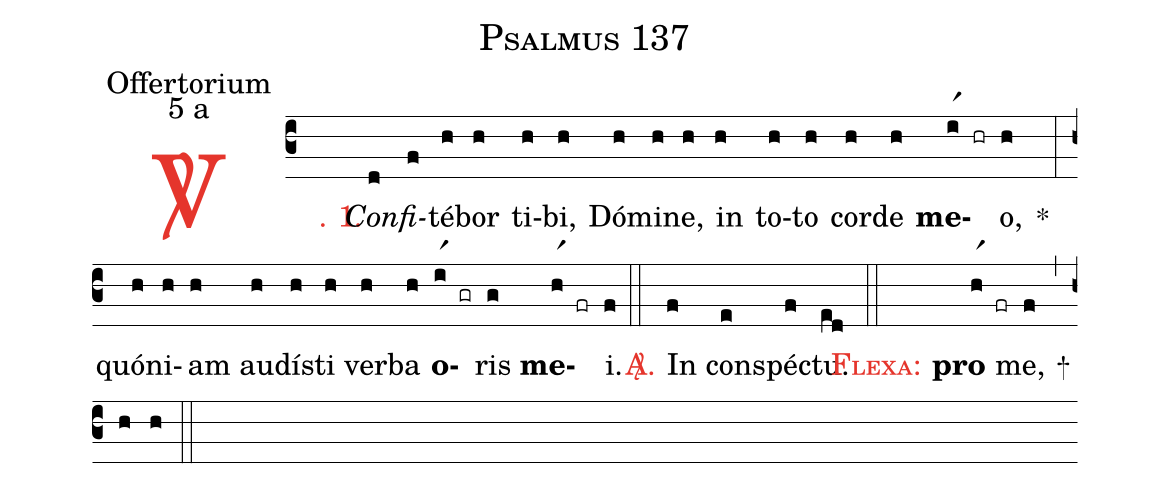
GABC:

name: Psalmus 137;
office-part: Offertorium;
mode: 5;
mode-differentia: a;
%%
(c3)

<c><sp>V/</sp>. 1.</c>() <i>Con</i>(d)<i>fi</i>(f)té(h)bor(h) ti(h)bi,(h) Dó(h)mi(h)ne,(h) in(h) to(h)to(h) cor(h)de(h) <b>me</b>(ir1 hr)o,(h) *(:) quó(h)ni(h)am(h) au(h)dí(h)sti(h) ver(h)ba(h) <b>o</b>(ir1 gr)ris(g) <b>me</b>(hr1 fr)i.(f)

(::)

<nlba><c><sp>A/</sp>.</c>() In</nlba>(f) con(e)spéc(f)tu.(ed)

(::)

<c><sc>Flexa</sc>:</c>() <b>pro</b>(hr1 fr) me,(f) +(,) (h) (h)

(::)
